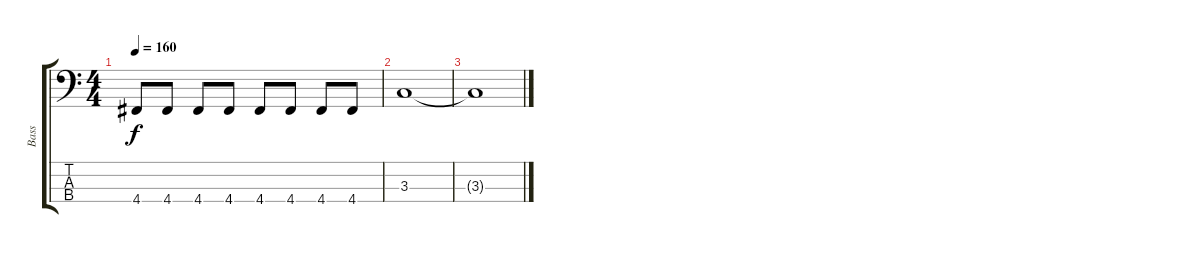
\track ("Bass" "Bass") {instrument electricbassfinger}
\staff {score tabs}
\tuning (G2 D2 A1 D1) {hide}
\ts (4 4)
\tempo 160
\clef f4
\ks c
4.4.8{dy f} 4.4.8 4.4.8 4.4.8 4.4.8 4.4.8 4.4.8 4.4.8 |
3.3.1 |
3.3{t}.1
